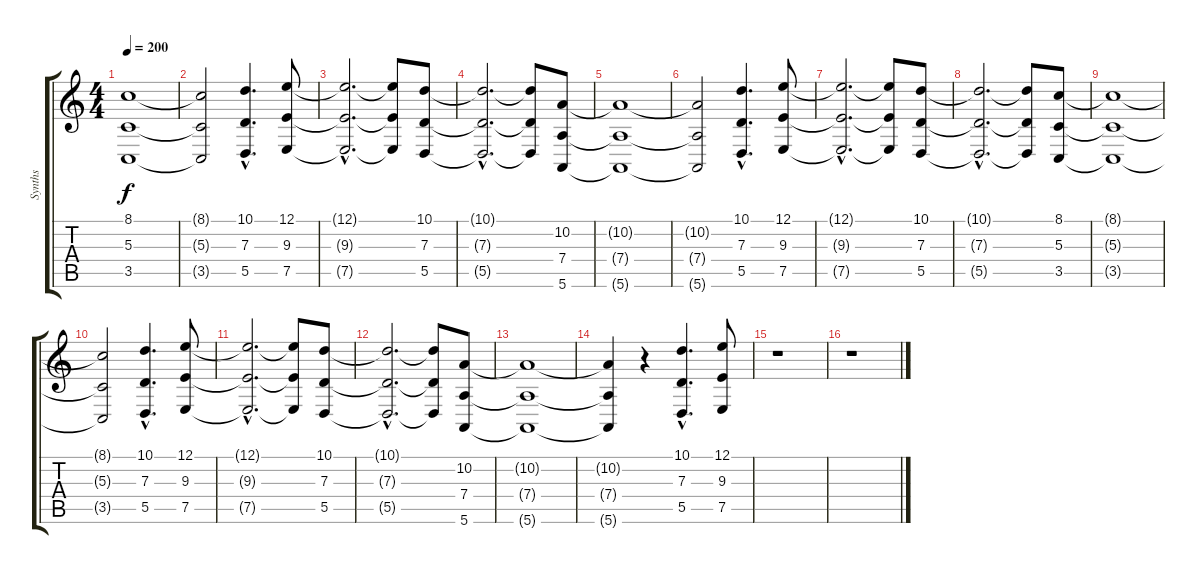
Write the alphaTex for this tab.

\track ("Synths" "Synths") {instrument synthstrings1}
\staff {score tabs}
\tuning (E4 B3 G3 D3 A2 E2) {hide}
\ts (4 4)
\tempo 200
\clef g2
\ks c
(8.1{t} 5.3{t} 3.5{t}).1{dy f} |
(8.1{t} 5.3{t} 3.5{t}).2 (10.1{hac} 7.3{hac} 5.5{hac}).4{d} (12.1 9.3 7.5).8 |
(12.1{hac t} 9.3{hac t} 7.5{hac t}).2{d} (12.1{t} 9.3{t} 7.5{t}).8 (10.1 7.3 5.5).8 |
(10.1{hac t} 7.3{hac t} 5.5{hac t}).2{d} (10.1{t} 7.3{t} 5.5{t}).8 (10.2 7.4 5.6).8 |
(10.2{t} 7.4{t} 5.6{t}).1 |
(10.2{t} 7.4{t} 5.6{t}).2 (10.1{hac} 7.3{hac} 5.5{hac}).4{d} (12.1 9.3 7.5).8 |
(12.1{hac t} 9.3{hac t} 7.5{hac t}).2{d} (12.1{t} 9.3{t} 7.5{t}).8 (10.1 7.3 5.5).8 |
(10.1{hac t} 7.3{hac t} 5.5{hac t}).2{d} (10.1{t} 7.3{t} 5.5{t}).8 (8.1 5.3 3.5).8 |
(8.1{t} 5.3{t} 3.5{t}).1 |
(8.1{t} 5.3{t} 3.5{t}).2 (10.1{hac} 7.3{hac} 5.5{hac}).4{d} (12.1 9.3 7.5).8 |
(12.1{hac t} 9.3{hac t} 7.5{hac t}).2{d} (12.1{t} 9.3{t} 7.5{t}).8 (10.1 7.3 5.5).8 |
(10.1{hac t} 7.3{hac t} 5.5{hac t}).2{d} (10.1{t} 7.3{t} 5.5{t}).8 (10.2 7.4 5.6).8 |
(10.2{t} 7.4{t} 5.6{t}).1 |
(10.2{t} 7.4{t} 5.6{t}).4 r.4 (10.1{hac} 7.3{hac} 5.5{hac}).4{d} (12.1 9.3 7.5).8 |
r.1 |
r.1
